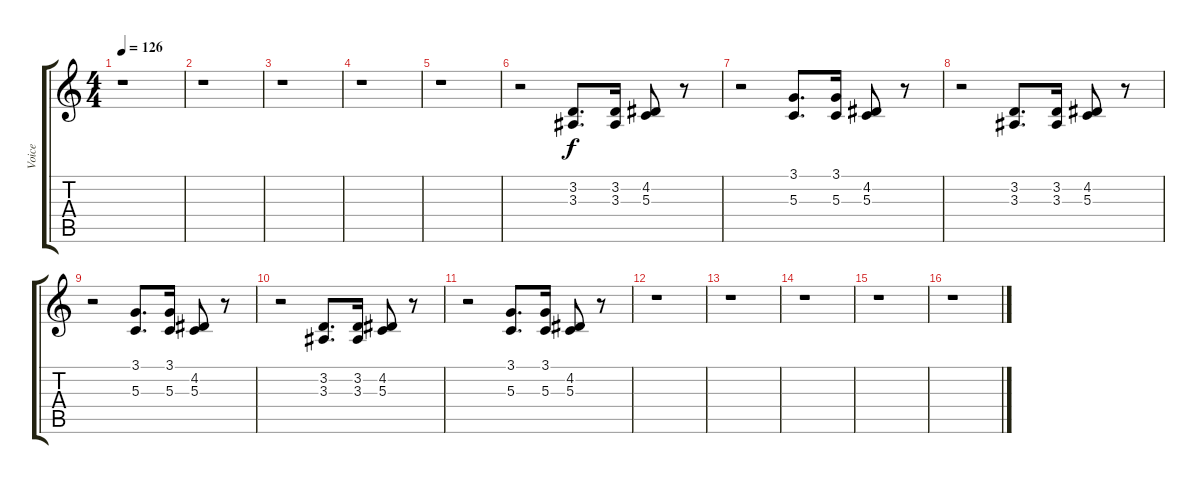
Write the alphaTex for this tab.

\track ("Voice" "Voice") {instrument stringensemble1}
\staff {score tabs}
\tuning (E4 B3 G3 D3 A2 E2) {hide}
\ts (4 4)
\tempo 126
\clef g2
\ks c
r.1{dy f} |
r.1 |
r.1 |
r.1 |
r.1 |
r.2 (3.2 3.3).8{d} (3.2 3.3).16 (4.2 5.3).8 r.8 |
r.2 (3.1 5.3).8{d} (3.1 5.3).16 (4.2 5.3).8 r.8 |
r.2 (3.2 3.3).8{d} (3.2 3.3).16 (4.2 5.3).8 r.8 |
r.2 (3.1 5.3).8{d} (3.1 5.3).16 (4.2 5.3).8 r.8 |
r.2 (3.2 3.3).8{d} (3.2 3.3).16 (4.2 5.3).8 r.8 |
r.2 (3.1 5.3).8{d} (3.1 5.3).16 (4.2 5.3).8 r.8 |
r.1 |
r.1 |
r.1 |
r.1 |
r.1
